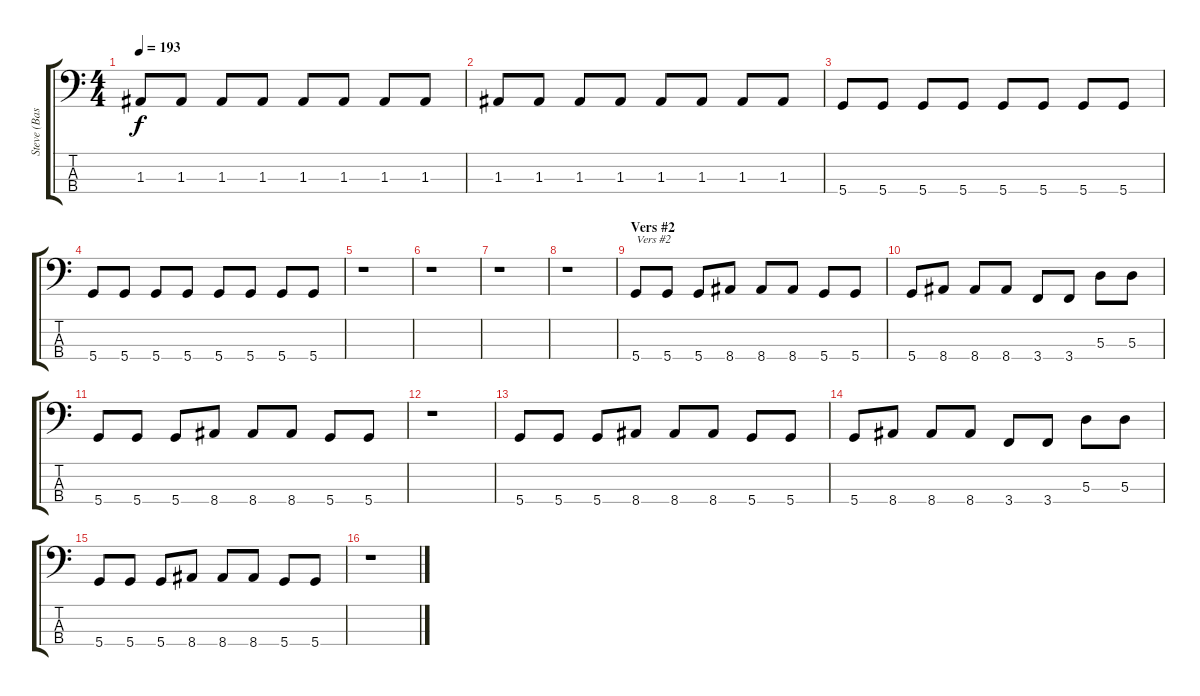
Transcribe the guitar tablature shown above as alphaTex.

\track ("Steve (Bass)" "Steve (Bas") {instrument fretlessbass}
\staff {score tabs}
\tuning (G2 D2 A1 D1) {hide}
\ts (4 4)
\tempo 193
\clef f4
\ks c
1.3.8{dy f} 1.3.8 1.3.8 1.3.8 1.3.8 1.3.8 1.3.8 1.3.8 |
1.3.8 1.3.8 1.3.8 1.3.8 1.3.8 1.3.8 1.3.8 1.3.8 |
5.4.8 5.4.8 5.4.8 5.4.8 5.4.8 5.4.8 5.4.8 5.4.8 |
5.4.8 5.4.8 5.4.8 5.4.8 5.4.8 5.4.8 5.4.8 5.4.8 |
r.1 |
r.1 |
r.1 |
r.1 |
\section ("" "Vers #2")
5.4.8{txt "Vers #2"} 5.4.8 5.4.8 8.4.8 8.4.8 8.4.8 5.4.8 5.4.8 |
5.4.8 8.4.8 8.4.8 8.4.8 3.4.8 3.4.8 5.3.8 5.3.8 |
5.4.8 5.4.8 5.4.8 8.4.8 8.4.8 8.4.8 5.4.8 5.4.8 |
r.1 |
5.4.8 5.4.8 5.4.8 8.4.8 8.4.8 8.4.8 5.4.8 5.4.8 |
5.4.8 8.4.8 8.4.8 8.4.8 3.4.8 3.4.8 5.3.8 5.3.8 |
5.4.8 5.4.8 5.4.8 8.4.8 8.4.8 8.4.8 5.4.8 5.4.8 |
r.1
